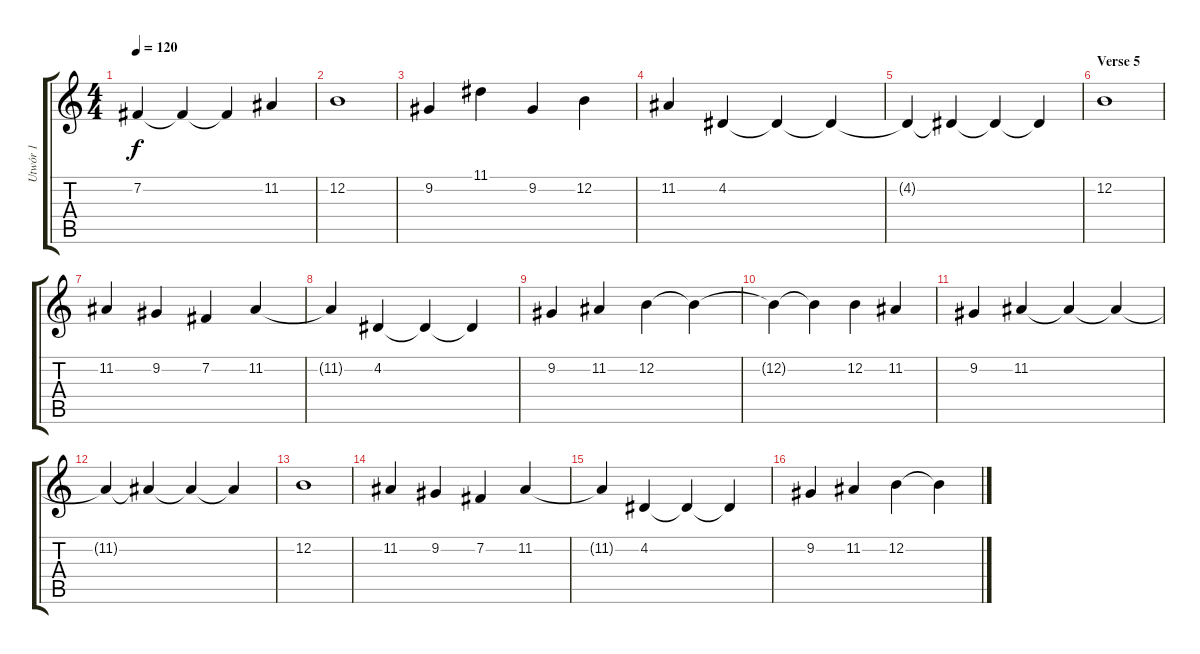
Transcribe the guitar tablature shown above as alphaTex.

\track ("Utwór 1" "Utwór 1") {instrument pad8sweep}
\staff {score tabs}
\tuning (E4 B3 G3 D3 A2 E2) {hide}
\ts (4 4)
\tempo 120
\clef g2
\ks c
7.2{t}.4{dy f} 7.2{t}.4 7.2{t}.4 11.2.4 |
12.2.1 |
9.2.4 11.1.4 9.2.4 12.2.4 |
11.2.4 4.2.4 4.2{t}.4 4.2{t}.4 |
4.2{t}.4 4.2{t}.4 4.2{t}.4 4.2{t}.4 |
\section ("" "Verse 5")
12.2.1 |
11.2.4 9.2.4 7.2.4 11.2.4 |
11.2{t}.4 4.2.4 4.2{t}.4 4.2{t}.4 |
9.2.4 11.2.4 12.2.4 12.2{t}.4 |
12.2{t}.4 12.2{t}.4 12.2.4 11.2.4 |
9.2.4 11.2.4 11.2{t}.4 11.2{t}.4 |
11.2{t}.4 11.2{t}.4 11.2{t}.4 11.2{t}.4 |
12.2.1 |
11.2.4 9.2.4 7.2.4 11.2.4 |
11.2{t}.4 4.2.4 4.2{t}.4 4.2{t}.4 |
9.2.4 11.2.4 12.2.4 12.2{t}.4
